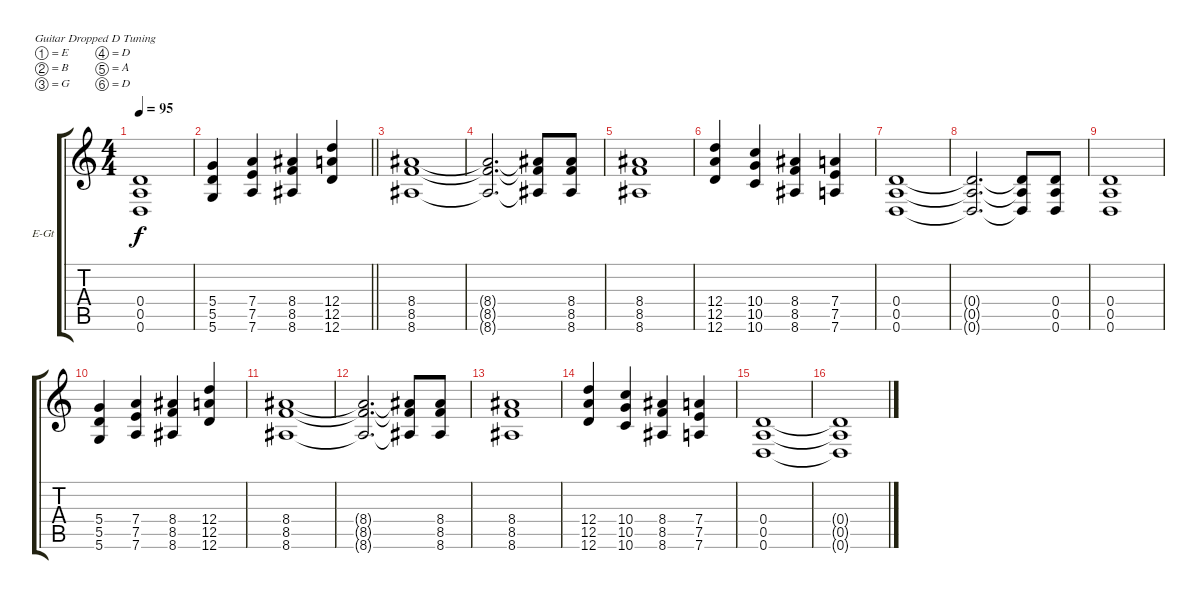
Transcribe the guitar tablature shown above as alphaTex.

\bracketExtendMode groupsimilarinstruments
\firstSystemTrackNameOrientation horizontal
\otherSystemsTrackNameOrientation horizontal
\track ("Shawn" "E-Gt") {instrument electricguitarmuted}
\staff {score tabs}
\tuning (E4 B3 G3 D3 A2 D2)
\ts (4 4)
\tempo 95
\clef g2
\ks c
(0.6 0.5 0.4).1{dy f} |
\barLineRight lightlight
(5.6 5.5 5.4).4 (7.5 7.6 7.4).4 (8.4 8.5 8.6).4 (12.6 12.5 12.4).4 |
(8.6 8.5 8.4).1 |
(8.4{t} 8.5{t} 8.6{t}).2{d} (8.5{t} 8.6{t} 8.4{t}).8 (8.4 8.5 8.6).8 |
(8.6 8.5 8.4).1 |
(12.6 12.5 12.4).4 (10.4 10.5 10.6).4 (8.6 8.4 8.5).4 (7.6 7.5 7.4).4 |
(0.6 0.5 0.4).1 |
(0.4{t} 0.5{t} 0.6{t}).2{d} (0.6{t} 0.5{t} 0.4{t}).8 (0.4 0.5 0.6).8 |
(0.6 0.5 0.4).1 |
(5.6 5.5 5.4).4 (7.5 7.6 7.4).4 (8.4 8.5 8.6).4 (12.6 12.5 12.4).4 |
(8.6 8.5 8.4).1 |
(8.4{t} 8.5{t} 8.6{t}).2{d} (8.4{t} 8.5{t} 8.6{t}).8 (8.6 8.5 8.4).8 |
(8.6 8.5 8.4).1 |
(12.6 12.5 12.4).4 (10.4 10.5 10.6).4 (8.6 8.4 8.5).4 (7.6 7.5 7.4).4 |
(0.6 0.5 0.4).1 |
(0.4{t} 0.5{t} 0.6{t}).1
